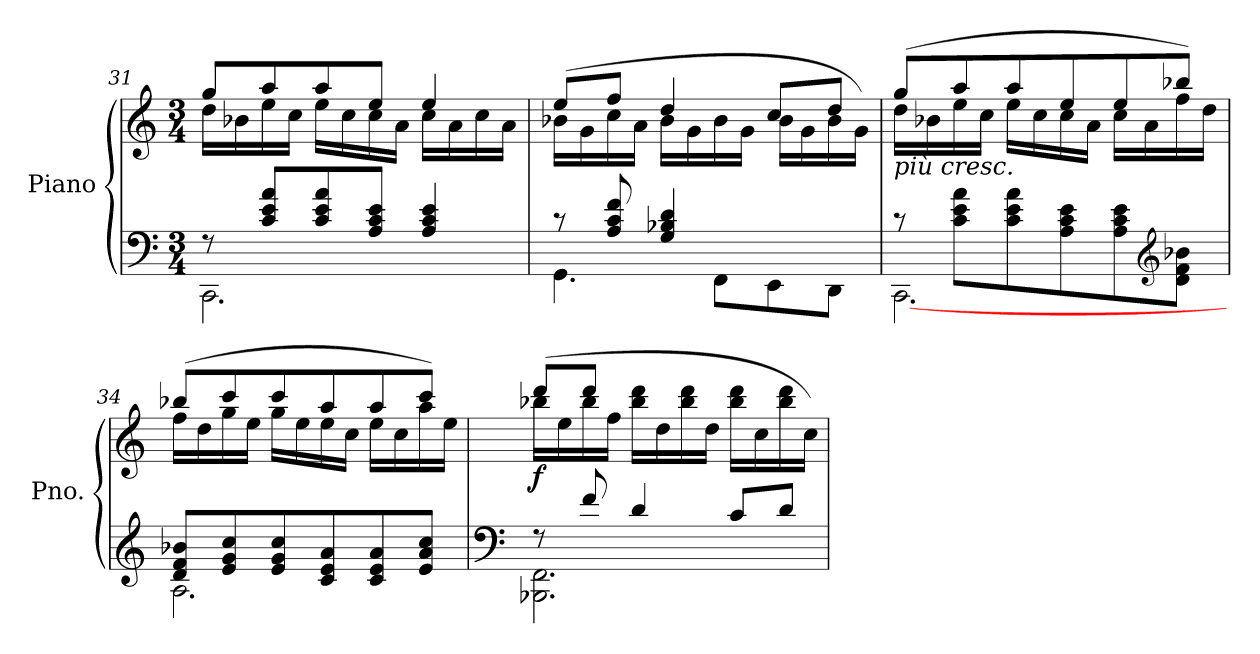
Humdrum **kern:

**kern	**kern	**dynam
*part1	*part1	*part1
*staff2	*staff1	*staff1/2
*I"Piano	*	*
*I'Pno.	*	*
!!LO:LB:g=z
*clefF4	*clefG2	*
*k[]	*k[]	*
*M3/4	*M3/4	*
=31	=31	=31
*^	*^	*
8rF	2.CC\	8gg/L	16dd\LL	.
.	.	.	16b-X\	.
8c/ 8e/ 8a/L	.	8aa/	16ee\	.
.	.	.	16cc\JJ	.
8c/ 8e/ 8a/	.	8aa/	16ee\LL	.
.	.	.	16cc\	.
8A/ 8c/ 8e/J	.	8ee/J	16cc\	.
.	.	.	16a\JJ	.
4A/ 4c/ 4e/	.	4ee/	16cc\LL	.
.	.	.	16a\	.
.	.	.	16cc\	.
.	.	.	16a\JJ	.
=32	=32	=32	=32	=32
8r	4.GG\	(8ee/L	16b-X\LL	.
.	.	.	16g\	.
8A/ 8c/ 8f/	.	8ff/J	16cc\	.
.	.	.	16a\JJ	.
4G/ 4B-X/ 4d/	.	4dd/	16b-\LL	.
.	.	.	16g\	.
.	8FF\L	.	16b-\	.
.	.	.	16g\JJ	.
4ryy	8EE\	8cc/L	16b-\LL	.
.	.	.	16g\	.
.	8DD\J	8dd/J	16b-\	.
.	.	.	16g\JJ)	.
=33	=33	=33	=33	=33
!	!	!LO:TX:b:i:t=più cresc.	!	!
8r	[2.CC\	(8gg/L	16dd\LL	.
.	.	.	16b-X\	.
8c\ 8e\ 8a\L	.	8aa/	16ee\	.
.	.	.	16cc\JJ	.
8c\ 8e\ 8a\	.	8aa/	16ee\LL	.
.	.	.	16cc\	.
8A\ 8c\ 8e\	.	8ee/	16cc\	.
.	.	.	16a\JJ	.
8A\ 8c\ 8e\	.	8ee/	16cc\LL	.
.	.	.	16a\	.
*clefG2	*	*	*	*
8d\ 8f\ 8b-X\J	.	8bb-X/J)	16ff\	.
.	.	.	16dd\JJ	.
!!LO:LB:g=z	!!
=34	=34	=34	=34	=34
8d/ 8f/ 8b-X/L	2.CC\yy] 2.A\	(8bb-X/L	16ff\LL	.
.	.	.	16dd\	.
8e/ 8g/ 8cc/	.	8ccc/	16gg\	.
.	.	.	16ee\JJ	.
8e/ 8g/ 8cc/	.	8ccc/	16gg\LL	.
.	.	.	16ee\	.
8c/ 8e/ 8a/	.	8aa/	16ee\	.
.	.	.	16cc\JJ	.
8c/ 8e/ 8a/	.	8aa/	16ee\LL	.
.	.	.	16cc\	.
8e/ 8a/ 8cc/J	.	8ccc/J)	16aa\	.
.	.	.	16ee\JJ	.
=35	=35	=35	=35	=35
*clefF4	*	*	*	*
!	!	!	!	!LO:DY:b
8rF	2.BBB-X\ 2.FF\	(8ddd/L	16bb-X\LL	f
.	.	.	16ee\	.
8f/	.	8ddd/J	16bb-\	.
.	.	.	16ff\JJ	.
4d/	.	2ryy	16bb-\ 16ddd\LL	.
.	.	.	16dd\	.
.	.	.	16bb-\ 16ddd\	.
.	.	.	16dd\JJ	.
8c/L	.	.	16bb-\ 16ddd\LL	.
.	.	.	16cc\	.
8d/J	.	.	16bb-\ 16ddd\	.
.	.	.	16cc\JJ)	.
*v	*v	*	*	*
*	*v	*v	*
=	=	=
*-	*-	*-
